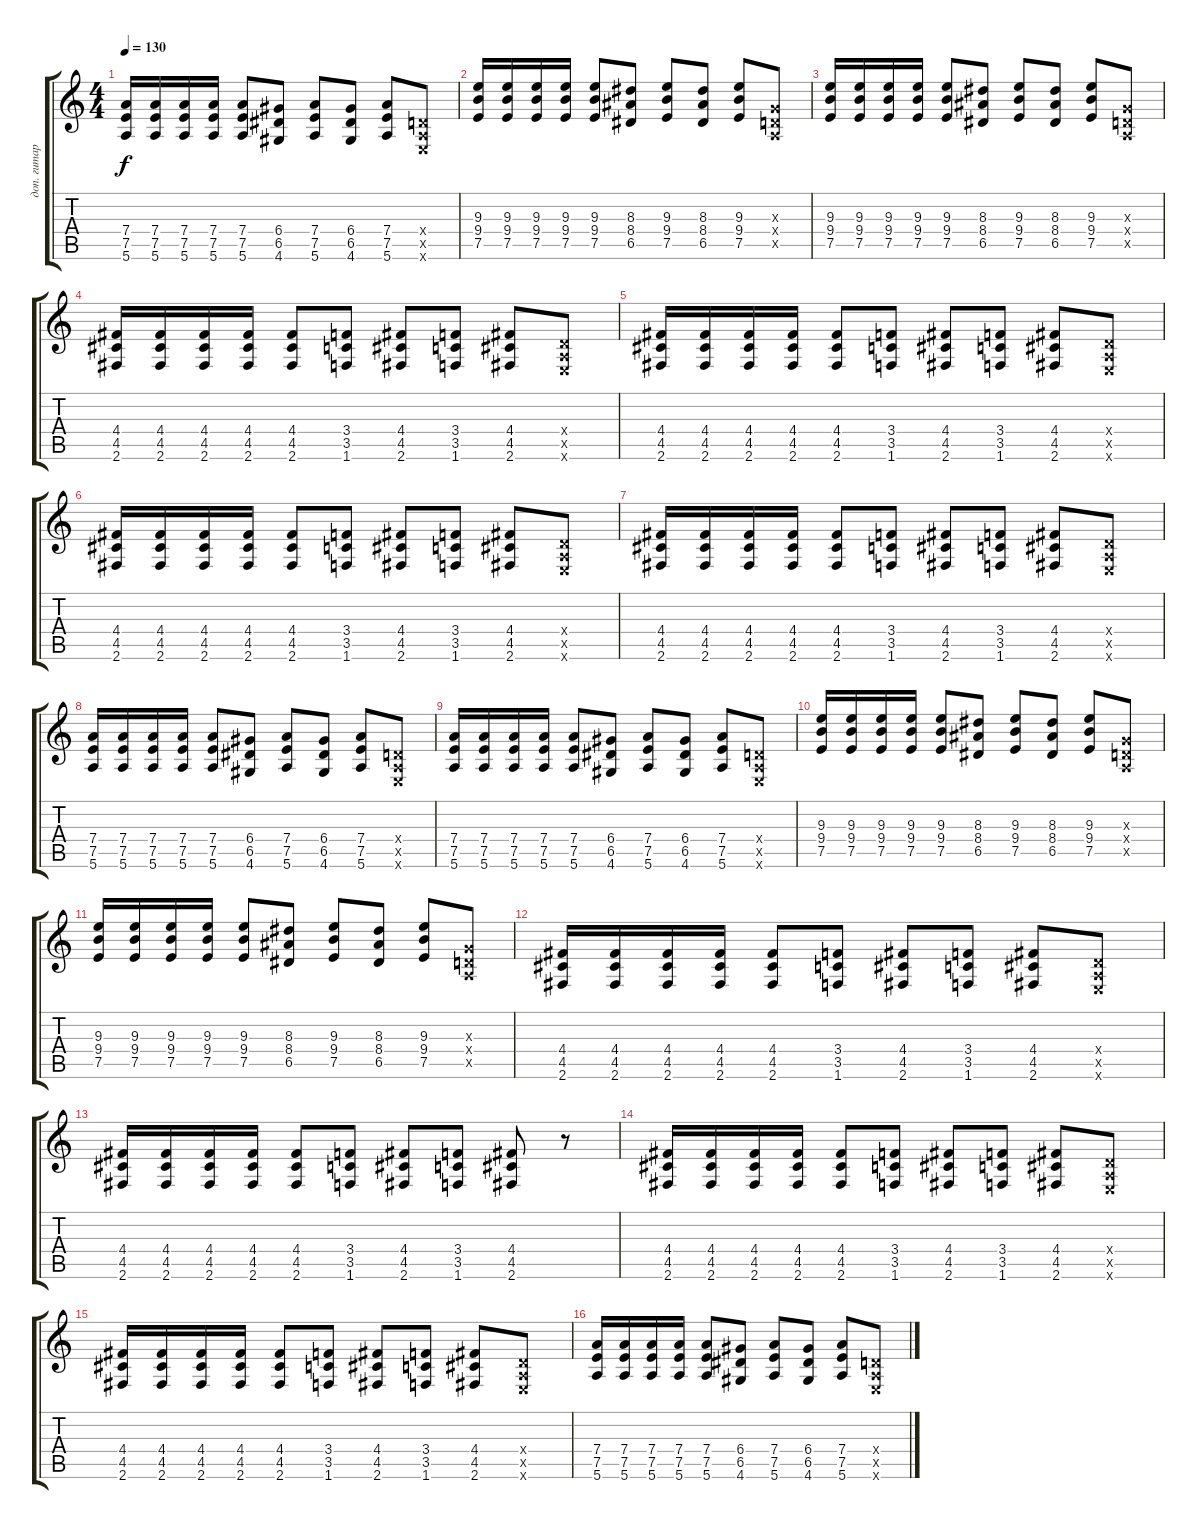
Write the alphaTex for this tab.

\track ("доп. гитара" "доп. гитар") {instrument overdrivenguitar}
\staff {score tabs}
\tuning (E4 B3 G3 D3 A2 E2) {hide}
\ts (4 4)
\tempo 130
\clef g2
\ks c
(7.4 7.5 5.6).16{dy f} (7.4 7.5 5.6).16 (7.4 7.5 5.6).16 (7.4 7.5 5.6).16 (7.4 7.5 5.6).8 (6.4 6.5 4.6).8 (7.4 7.5 5.6).8 (6.4 6.5 4.6).8 (7.4 7.5 5.6).8 (0.4{x} 0.5{x} 0.6{x}).8 |
(9.3 9.4 7.5).16 (9.3 9.4 7.5).16 (9.3 9.4 7.5).16 (9.3 9.4 7.5).16 (9.3 9.4 7.5).8 (8.3 8.4 6.5).8 (9.3 9.4 7.5).8 (8.3 8.4 6.5).8 (9.3 9.4 7.5).8 (0.3{x} 0.4{x} 0.5{x}).8 |
(9.3 9.4 7.5).16 (9.3 9.4 7.5).16 (9.3 9.4 7.5).16 (9.3 9.4 7.5).16 (9.3 9.4 7.5).8 (8.3 8.4 6.5).8 (9.3 9.4 7.5).8 (8.3 8.4 6.5).8 (9.3 9.4 7.5).8 (0.3{x} 0.4{x} 0.5{x}).8 |
(4.4 4.5 2.6).16 (4.4 4.5 2.6).16 (4.4 4.5 2.6).16 (4.4 4.5 2.6).16 (4.4 4.5 2.6).8 (3.4 3.5 1.6).8 (4.4 4.5 2.6).8 (3.4 3.5 1.6).8 (4.4 4.5 2.6).8 (0.4{x} 0.5{x} 0.6{x}).8 |
(4.4 4.5 2.6).16 (4.4 4.5 2.6).16 (4.4 4.5 2.6).16 (4.4 4.5 2.6).16 (4.4 4.5 2.6).8 (3.4 3.5 1.6).8 (4.4 4.5 2.6).8 (3.4 3.5 1.6).8 (4.4 4.5 2.6).8 (0.4{x} 0.5{x} 0.6{x}).8 |
(4.4 4.5 2.6).16 (4.4 4.5 2.6).16 (4.4 4.5 2.6).16 (4.4 4.5 2.6).16 (4.4 4.5 2.6).8 (3.4 3.5 1.6).8 (4.4 4.5 2.6).8 (3.4 3.5 1.6).8 (4.4 4.5 2.6).8 (0.4{x} 0.5{x} 0.6{x}).8 |
(4.4 4.5 2.6).16 (4.4 4.5 2.6).16 (4.4 4.5 2.6).16 (4.4 4.5 2.6).16 (4.4 4.5 2.6).8 (3.4 3.5 1.6).8 (4.4 4.5 2.6).8 (3.4 3.5 1.6).8 (4.4 4.5 2.6).8 (0.4{x} 0.5{x} 0.6{x}).8 |
(7.4 7.5 5.6).16 (7.4 7.5 5.6).16 (7.4 7.5 5.6).16 (7.4 7.5 5.6).16 (7.4 7.5 5.6).8 (6.4 6.5 4.6).8 (7.4 7.5 5.6).8 (6.4 6.5 4.6).8 (7.4 7.5 5.6).8 (0.4{x} 0.5{x} 0.6{x}).8 |
(7.4 7.5 5.6).16 (7.4 7.5 5.6).16 (7.4 7.5 5.6).16 (7.4 7.5 5.6).16 (7.4 7.5 5.6).8 (6.4 6.5 4.6).8 (7.4 7.5 5.6).8 (6.4 6.5 4.6).8 (7.4 7.5 5.6).8 (0.4{x} 0.5{x} 0.6{x}).8 |
(9.3 9.4 7.5).16 (9.3 9.4 7.5).16 (9.3 9.4 7.5).16 (9.3 9.4 7.5).16 (9.3 9.4 7.5).8 (8.3 8.4 6.5).8 (9.3 9.4 7.5).8 (8.3 8.4 6.5).8 (9.3 9.4 7.5).8 (0.3{x} 0.4{x} 0.5{x}).8 |
(9.3 9.4 7.5).16 (9.3 9.4 7.5).16 (9.3 9.4 7.5).16 (9.3 9.4 7.5).16 (9.3 9.4 7.5).8 (8.3 8.4 6.5).8 (9.3 9.4 7.5).8 (8.3 8.4 6.5).8 (9.3 9.4 7.5).8 (0.3{x} 0.4{x} 0.5{x}).8 |
(4.4 4.5 2.6).16 (4.4 4.5 2.6).16 (4.4 4.5 2.6).16 (4.4 4.5 2.6).16 (4.4 4.5 2.6).8 (3.4 3.5 1.6).8 (4.4 4.5 2.6).8 (3.4 3.5 1.6).8 (4.4 4.5 2.6).8 (0.4{x} 0.5{x} 0.6{x}).8 |
(4.4 4.5 2.6).16 (4.4 4.5 2.6).16 (4.4 4.5 2.6).16 (4.4 4.5 2.6).16 (4.4 4.5 2.6).8 (3.4 3.5 1.6).8 (4.4 4.5 2.6).8 (3.4 3.5 1.6).8 (4.4 4.5 2.6).8 r.8 |
(4.4 4.5 2.6).16 (4.4 4.5 2.6).16 (4.4 4.5 2.6).16 (4.4 4.5 2.6).16 (4.4 4.5 2.6).8 (3.4 3.5 1.6).8 (4.4 4.5 2.6).8 (3.4 3.5 1.6).8 (4.4 4.5 2.6).8 (0.4{x} 0.5{x} 0.6{x}).8 |
(4.4 4.5 2.6).16 (4.4 4.5 2.6).16 (4.4 4.5 2.6).16 (4.4 4.5 2.6).16 (4.4 4.5 2.6).8 (3.4 3.5 1.6).8 (4.4 4.5 2.6).8 (3.4 3.5 1.6).8 (4.4 4.5 2.6).8 (0.4{x} 0.5{x} 0.6{x}).8 |
(7.4 7.5 5.6).16 (7.4 7.5 5.6).16 (7.4 7.5 5.6).16 (7.4 7.5 5.6).16 (7.4 7.5 5.6).8 (6.4 6.5 4.6).8 (7.4 7.5 5.6).8 (6.4 6.5 4.6).8 (7.4 7.5 5.6).8 (0.4{x} 0.5{x} 0.6{x}).8
